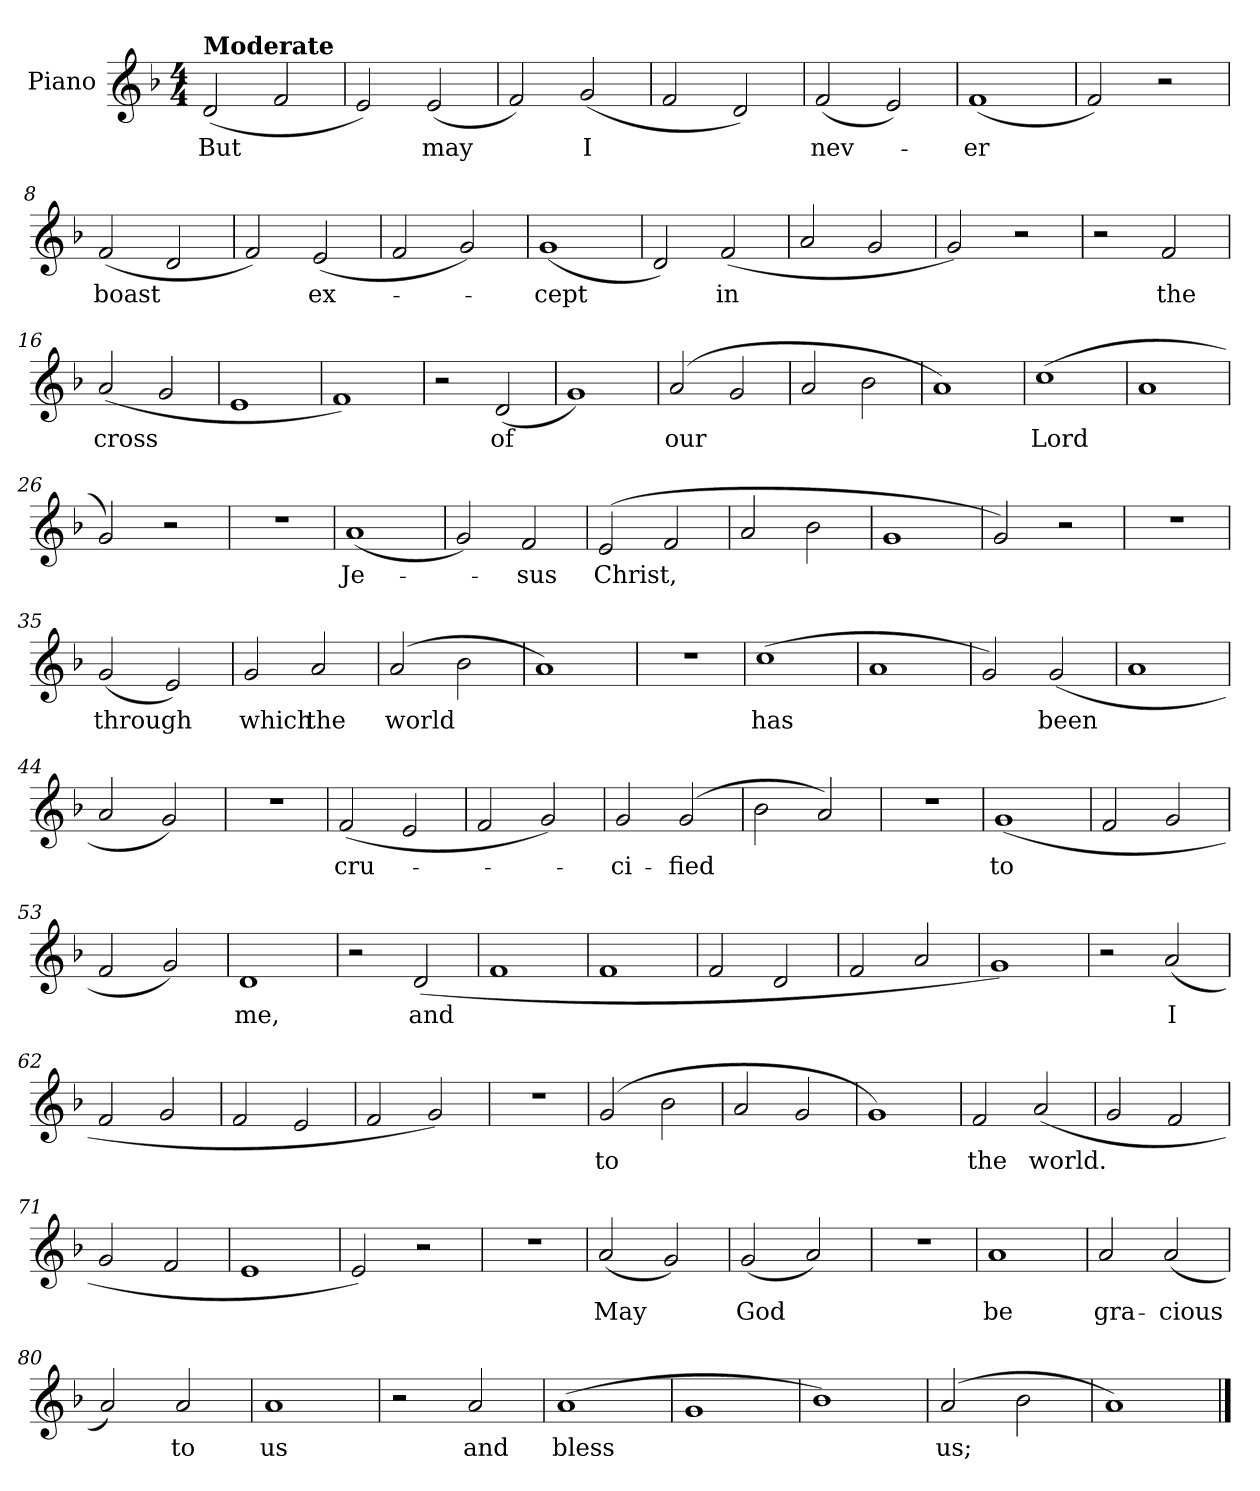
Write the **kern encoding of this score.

**kern	**text
*part1	*part1
*staff1	*staff1
*I"Piano	*
*I'Pno.	*
*clefG2	*
*k[b-]	*
*M4/4	*
*MM120	*
=1	=1
!LO:TX:a:B:t=Moderate	!
!	!LO:LY:b
(<2d/	But
2f/	.
=2	=2
2e/)	.
!	!LO:LY:b
(<2e/	may
=3	=3
2f/)	.
!	!LO:LY:b
(>2g/	I
=4	=4
2f/	.
2d/)	.
=5	=5
!	!LO:LY:b
(<2f/	nev-
2e/)	.
=6	=6
!	!LO:LY:b
(<1f	er
=7	=7
2f/)	.
2r	.
=8	=8
!	!LO:LY:b
(<2f/	boast
2d/	.
=9	=9
2f/)	.
!	!LO:LY:b
(>2e/	ex-
=10	=10
2f/	.
2g/)	.
=11	=11
!	!LO:LY:b
(<1g	cept
=12	=12
2d/)	.
!	!LO:LY:b
(>2f/	in
=13	=13
2a/	.
2g/	.
=14	=14
2g/)	.
2r	.
=15	=15
2r	.
!	!LO:LY:b
2f/	the
!!LO:LB:g=z
=16	=16
!	!LO:LY:b
(>2a/	cross
2g/	.
=17	=17
1e	.
=18	=18
1f)	.
=19	=19
2r	.
!	!LO:LY:b
(<2d/	of
=20	=20
1g)	.
=21	=21
!	!LO:LY:b
(>2a/	our
2g/	.
=22	=22
2a/	.
2b-\	.
=23	=23
1a)	.
=24	=24
!	!LO:LY:b
(>1cc	Lord
=25	=25
1a	.
=26	=26
2g/)	.
2r	.
=27	=27
1r	.
=28	=28
!	!LO:LY:b
(<1a	Je-
=29	=29
2g/)	.
!	!LO:LY:b
2f/	sus
=30	=30
!	!LO:LY:b
(>2e/	Christ,
2f/	.
=31	=31
2a/	.
2b-\	.
!!LO:LB:g=z
=32	=32
1g	.
=33	=33
2g/)	.
2r	.
=34	=34
1r	.
=35	=35
!	!LO:LY:b
(<2g/	through
2e/)	.
=36	=36
!	!LO:LY:b
2g/	which
!	!LO:LY:b
2a/	the
=37	=37
!	!LO:LY:b
(>2a/	world
2b-\	.
=38	=38
1a)	.
=39	=39
1r	.
=40	=40
!	!LO:LY:b
(>1cc	has
=41	=41
1a	.
=42	=42
2g/)	.
!	!LO:LY:b
(>2g/	been
=43	=43
1a	.
=44	=44
2a/	.
2g/)	.
=45	=45
1r	.
=46	=46
!	!LO:LY:b
(>2f/	cru-
2e/	.
!!LO:LB:g=z
=47	=47
2f/	.
2g/)	.
=48	=48
!	!LO:LY:b
2g/	ci-
!	!LO:LY:b
(>2g/	-fied
=49	=49
2b-\	.
2a/)	.
=50	=50
1r	.
=51	=51
!	!LO:LY:b
(>1g	to
=52	=52
2f/	.
2g/	.
=53	=53
2f/	.
2g/)	.
=54	=54
!	!LO:LY:b
1d	me,
=55	=55
2r	.
!	!LO:LY:b
(>2d/	and
=56	=56
1f	.
=57	=57
1f	.
=58	=58
2f/	.
2d/	.
=59	=59
2f/	.
2a/	.
=60	=60
1g)	.
=61	=61
2r	.
!	!LO:LY:b
(>2a/	I
=62	=62
2f/	.
2g/	.
!!LO:LB:g=z
=63	=63
2f/	.
2e/	.
=64	=64
2f/	.
2g/)	.
=65	=65
1r	.
=66	=66
!	!LO:LY:b
(>2g/	to
2b-\	.
=67	=67
2a/	.
2g/	.
=68	=68
1g)	.
=69	=69
!	!LO:LY:b
2f/	the
!	!LO:LY:b
(>2a/	world.
=70	=70
2g/	.
2f/	.
=71	=71
2g/	.
2f/	.
=72	=72
1e	.
=73	=73
2e/)	.
2r	.
=74	=74
1r	.
=75	=75
!	!LO:LY:b
(>2a/	May
2g/)	.
=76	=76
!	!LO:LY:b
(<2g/	God
2a/)	.
=77	=77
1r	.
!!LO:LB:g=z
=78	=78
!	!LO:LY:b
1a	be
!!LO:LB:g=z
=79	=79
!	!LO:LY:b
2a/	gra-
!	!LO:LY:b
(<2a/	-cious
=80	=80
2a/)	.
!	!LO:LY:b
2a/	to
=81	=81
!	!LO:LY:b
1a	us
=82	=82
2r	.
!	!LO:LY:b
2a/	and
=83	=83
!	!LO:LY:b
(>1a	bless
=84	=84
1g	.
=85	=85
1b-)	.
=86	=86
!	!LO:LY:b
(>2a/	us;
2b-\	.
=87	=87
1a)	.
==	==
*-	*-
